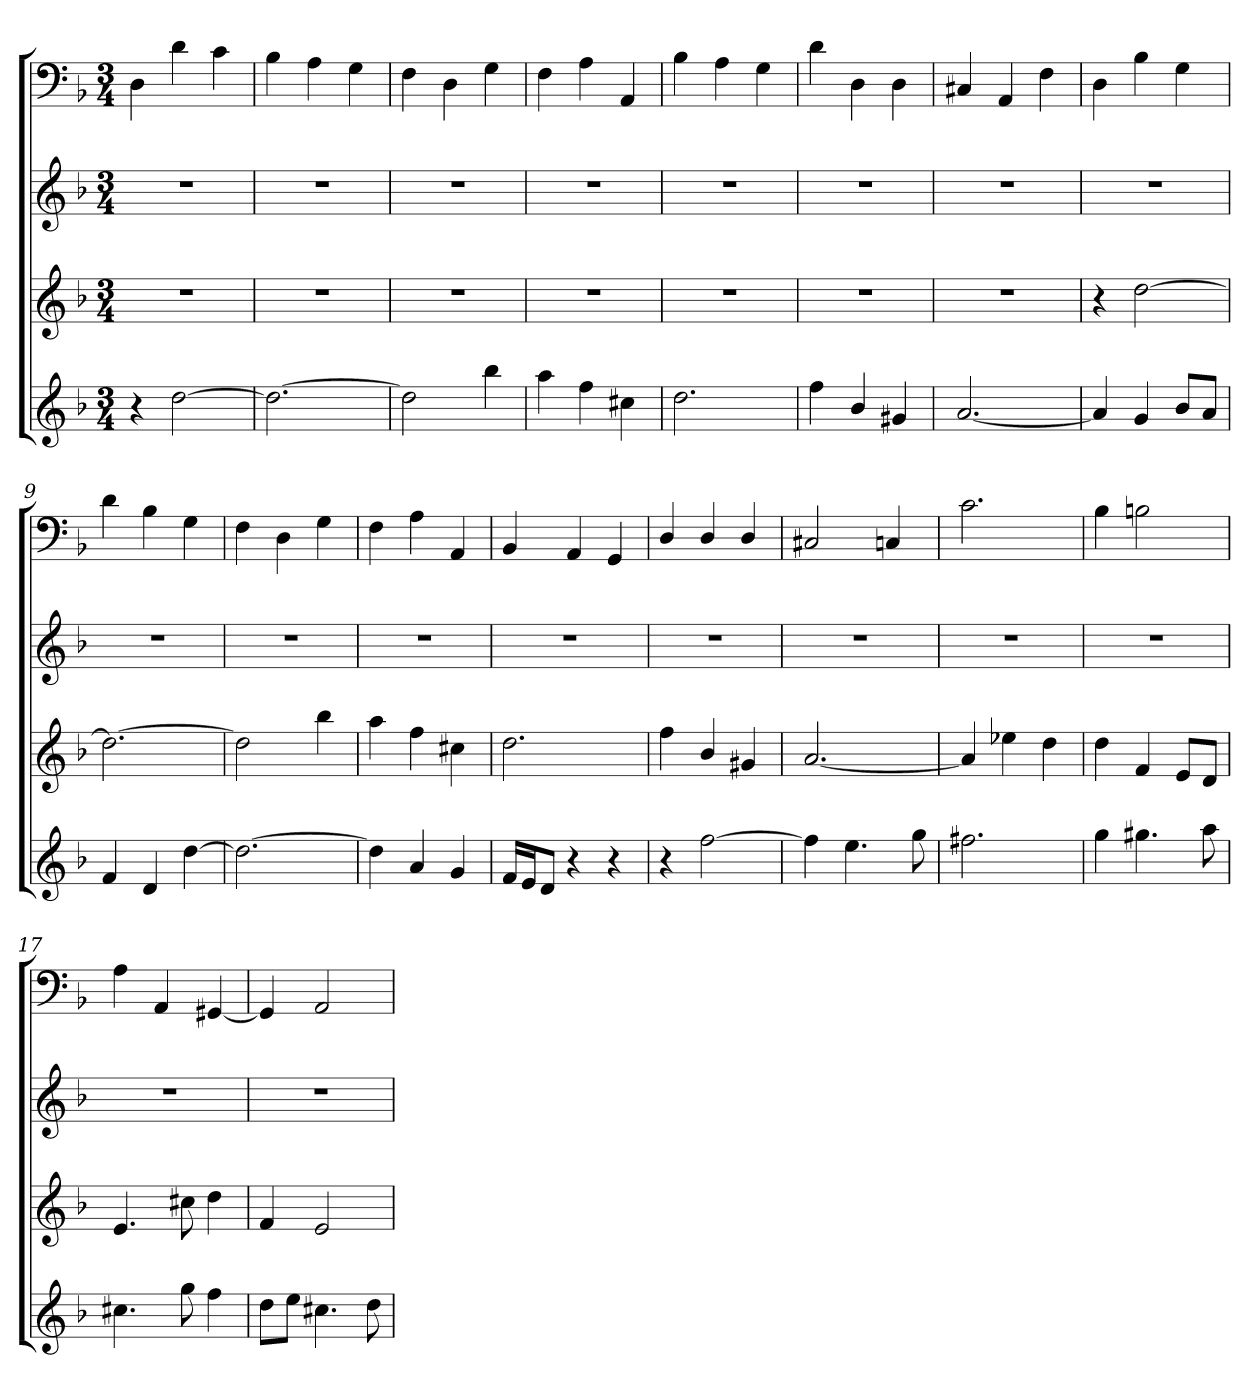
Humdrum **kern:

**kern	**kern	**kern	**kern
*part4	*part3	*part2	*part1
*staff4	*staff3	*staff2	*staff1
*clefG2	*clefG2	*clefG2	*clefF4
*k[b-]	*k[b-]	*k[b-]	*k[b-]
*d:	*d:	*d:	*d:
*M3/4	*M3/4	*M3/4	*M3/4
=1	=1	=1	=1
4r	2.r	2.r	4D\
[2dd\	.	.	4d\
.	.	.	4c\
=2	=2	=2	=2
2.dd\_	2.r	2.r	4B-\
.	.	.	4A\
.	.	.	4G\
=3	=3	=3	=3
2dd\]	2.r	2.r	4F\
.	.	.	4D\
4bb-\	.	.	4G\
=4	=4	=4	=4
4aa\	2.r	2.r	4F\
4ff\	.	.	4A\
4cc#X\	.	.	4AA/
=5	=5	=5	=5
2.dd\	2.r	2.r	4B-\
.	.	.	4A\
.	.	.	4G\
=6	=6	=6	=6
4ff\	2.r	2.r	4d\
4b-/	.	.	4D\
4g#X/	.	.	4D\
=7	=7	=7	=7
[2.a/	2.r	2.r	4C#X/
.	.	.	4AA/
.	.	.	4F\
=8	=8	=8	=8
4a/]	4r	2.r	4D\
4g/	[2dd\	.	4B-\
8b-/L	.	.	4G\
8a/J	.	.	.
=9	=9	=9	=9
4f/	2.dd\_	2.r	4d\
4d/	.	.	4B-\
[4dd\	.	.	4G\
=10	=10	=10	=10
2.dd\_	2dd\]	2.r	4F\
.	.	.	4D\
.	4bb-\	.	4G\
=11	=11	=11	=11
4dd\]	4aa\	2.r	4F\
4a/	4ff\	.	4A\
4g/	4cc#X\	.	4AA/
=12	=12	=12	=12
16f/LL	2.dd\	2.r	4BB-/
16e/J	.	.	.
8d/J	.	.	.
4r	.	.	4AA/
4r	.	.	4GG/
=13	=13	=13	=13
4r	4ff\	2.r	4D/
[2ff\	4b-/	.	4D/
.	4g#X/	.	4D/
=14	=14	=14	=14
4ff\]	[2.a/	2.r	2C#X/
4.ee\	.	.	.
.	.	.	4Cn/
8gg\	.	.	.
=15	=15	=15	=15
2.ff#X\	4a/]	2.r	2.c\
.	4ee-X\	.	.
.	4dd\	.	.
=16	=16	=16	=16
4gg\	4dd\	2.r	4B-\
4.gg#X\	4f/	.	2Bn\
.	8e/L	.	.
8aa\	8d/J	.	.
=17	=17	=17	=17
4.cc#X\	4.e/	2.r	4A\
.	.	.	4AA/
8gg\	8cc#X\	.	.
4ff\	4dd\	.	[4GG#X/
=18	=18	=18	=18
8dd\L	4f/	2.r	4GG#/]
8ee\J	.	.	.
4.cc#X\	2e/	.	2AA/
8dd\	.	.	.
=	=	=	=
*-	*-	*-	*-
